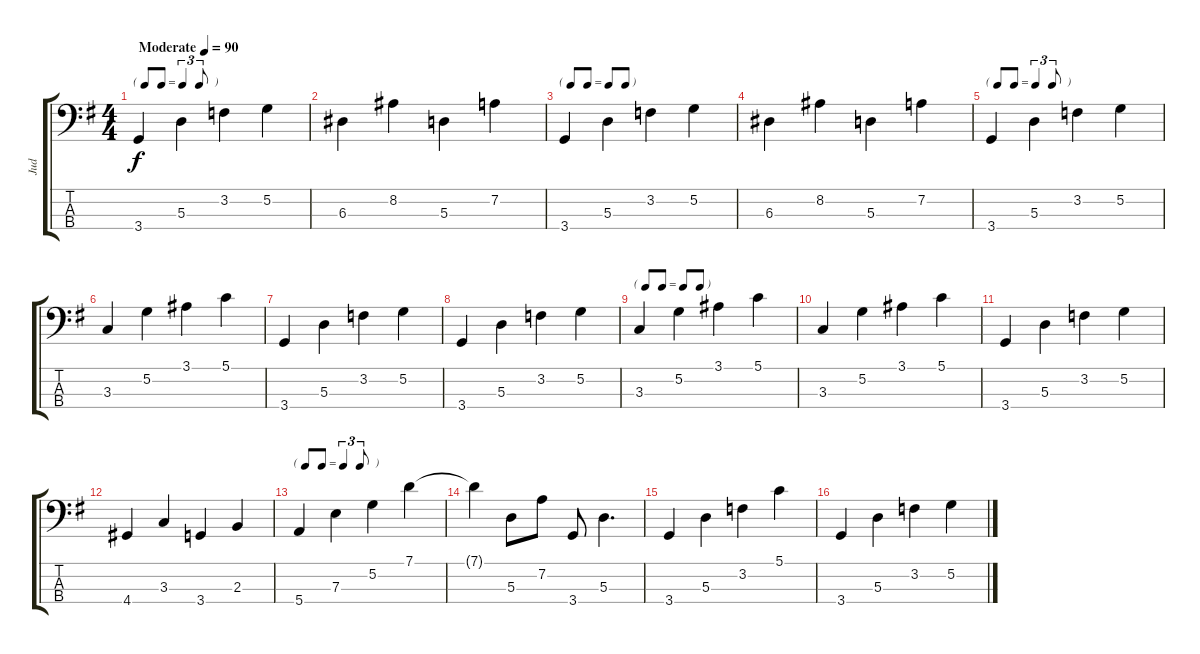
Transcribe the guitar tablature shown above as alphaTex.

\track ("Jud" "Jud") {instrument acousticbass}
\staff {score tabs}
\tuning (G2 D2 A1 E1) {hide}
\ts (4 4)
\tf triplet8th
\tempo (90 "Moderate")
\clef f4
\ks g
3.4.4{dy f instrument acousticbass} 5.3.4 3.2.4 5.2.4 |
6.3.4 8.2.4 5.3.4 7.2.4 |
\tf none
3.4.4 5.3.4 3.2.4 5.2.4 |
6.3.4 8.2.4 5.3.4 7.2.4 |
\tf triplet8th
3.4.4 5.3.4 3.2.4 5.2.4 |
3.3.4 5.2.4 3.1.4 5.1.4 |
3.4.4 5.3.4 3.2.4 5.2.4 |
3.4.4 5.3.4 3.2.4 5.2.4 |
\tf none
3.3.4 5.2.4 3.1.4 5.1.4 |
3.3.4 5.2.4 3.1.4 5.1.4 |
3.4.4 5.3.4 3.2.4 5.2.4 |
4.4.4 3.3.4 3.4.4 2.3.4 |
\tf triplet8th
5.4.4 7.3.4 5.2.4 7.1.4 |
7.1{t}.4 5.3.8 7.2.8 3.4.8 5.3.4{d} |
3.4.4 5.3.4 3.2.4 5.1.4 |
3.4.4 5.3.4 3.2.4 5.2.4
